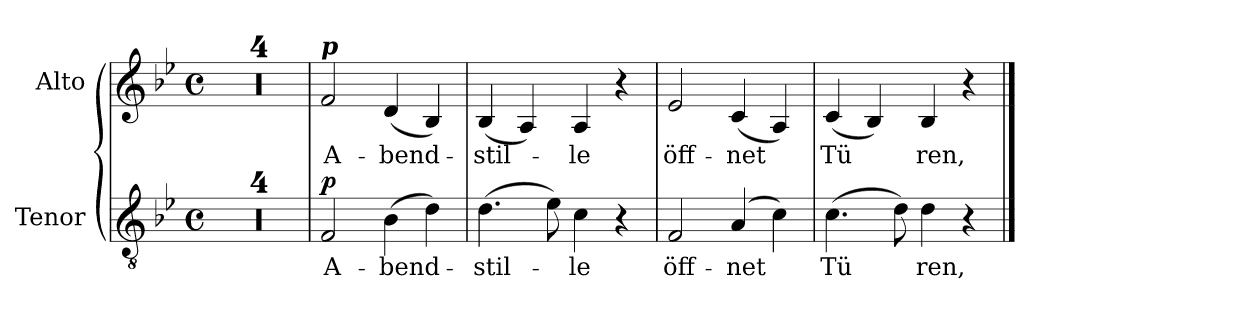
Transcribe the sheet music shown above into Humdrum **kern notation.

**kern	**text	**dynam	**kern	**text
*part2	*part2	*part2	*part1	*part1
*staff2	*staff2	*staff2	*staff1	*staff1
*I"Tenor	*	*	*I"Alto	*
*I'T.	*	*	*I'A.	*
*clefGv2	*	*	*clefG2	*
*k[b-e-]	*	*	*k[b-e-]	*
*M4/4	*	*	*M4/4	*
*met(c)	*	*	*met(c)	*
=1	=1	=1	=1	=1
1r	.	.	1r	.
=2	=2	=2	=2	=2
1r	.	.	1r	.
=3	=3	=3	=3	=3
1r	.	.	1r	.
=4	=4	=4	=4	=4
1r	.	.	1r	.
=5	=5	=5	=5	=5
!	!	!	!LO:TX:a:Bi:t=p	!
!	!	!LO:DY:a	!	!
2F/	A-	p	2f/	A-
(>4B-\	-bend-	.	(<4d/	-bend-
4d\)	.	.	4B-/)	.
=6	=6	=6	=6	=6
(>4.d\	-stil-	.	(<4B-/	stil-
.	.	.	4A/)	.
8e-\)	.	.	.	.
4c\	-le	.	4A/	-le
4r	.	.	4r	.
=7	=7	=7	=7	=7
2F/	öff-	.	2e-/	öff-
(>4A/	-net	.	(<4c/	-net
4c\)	.	.	4A/)	.
=8	=8	=8	=8	=8
(>4.c\	Tü	.	(<4c/	Tü
.	.	.	4B-/)	.
8d\)	.	.	.	.
4d\	ren,	.	4B-/	ren,
4r	.	.	4r	.
==	==	==	==	==
*-	*-	*-	*-	*-
